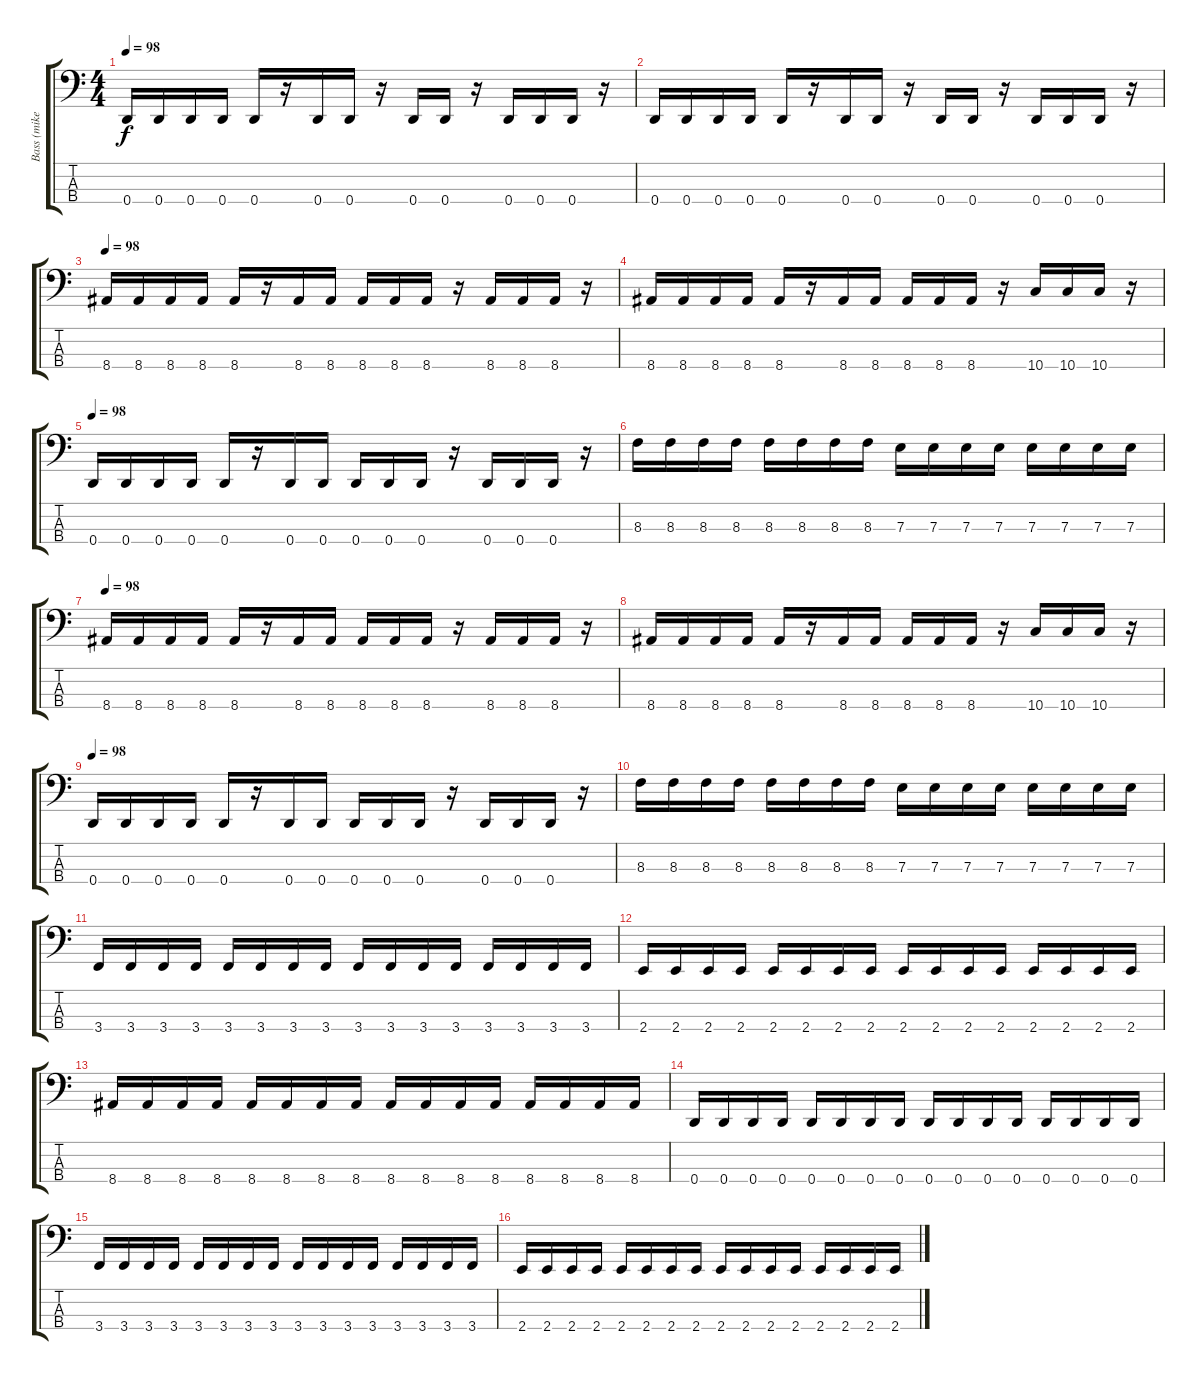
\track ("Bass (mike)" "Bass (mike") {instrument electricbassfinger}
\staff {score tabs}
\tuning (G2 D2 A1 D1) {hide}
\ts (4 4)
\tempo 98
\clef f4
\ks c
0.4.16{dy f} 0.4.16 0.4.16 0.4.16 0.4.16 r.16 0.4.16 0.4.16 r.16 0.4.16 0.4.16 r.16 0.4.16 0.4.16 0.4.16 r.16 |
0.4.16 0.4.16 0.4.16 0.4.16 0.4.16 r.16 0.4.16 0.4.16 r.16 0.4.16 0.4.16 r.16 0.4.16 0.4.16 0.4.16 r.16 |
\tempo 98
8.4.16 8.4.16 8.4.16 8.4.16 8.4.16 r.16 8.4.16 8.4.16 8.4.16 8.4.16 8.4.16 r.16 8.4.16 8.4.16 8.4.16 r.16 |
8.4.16 8.4.16 8.4.16 8.4.16 8.4.16 r.16 8.4.16 8.4.16 8.4.16 8.4.16 8.4.16 r.16 10.4.16 10.4.16 10.4.16 r.16 |
\tempo 98
0.4.16 0.4.16 0.4.16 0.4.16 0.4.16 r.16 0.4.16 0.4.16 0.4.16 0.4.16 0.4.16 r.16 0.4.16 0.4.16 0.4.16 r.16 |
8.3.16 8.3.16 8.3.16 8.3.16 8.3.16 8.3.16 8.3.16 8.3.16 7.3.16 7.3.16 7.3.16 7.3.16 7.3.16 7.3.16 7.3.16 7.3.16 |
\tempo 98
8.4.16 8.4.16 8.4.16 8.4.16 8.4.16 r.16 8.4.16 8.4.16 8.4.16 8.4.16 8.4.16 r.16 8.4.16 8.4.16 8.4.16 r.16 |
8.4.16 8.4.16 8.4.16 8.4.16 8.4.16 r.16 8.4.16 8.4.16 8.4.16 8.4.16 8.4.16 r.16 10.4.16 10.4.16 10.4.16 r.16 |
\tempo 98
0.4.16 0.4.16 0.4.16 0.4.16 0.4.16 r.16 0.4.16 0.4.16 0.4.16 0.4.16 0.4.16 r.16 0.4.16 0.4.16 0.4.16 r.16 |
8.3.16 8.3.16 8.3.16 8.3.16 8.3.16 8.3.16 8.3.16 8.3.16 7.3.16 7.3.16 7.3.16 7.3.16 7.3.16 7.3.16 7.3.16 7.3.16 |
3.4.16 3.4.16 3.4.16 3.4.16 3.4.16 3.4.16 3.4.16 3.4.16 3.4.16 3.4.16 3.4.16 3.4.16 3.4.16 3.4.16 3.4.16 3.4.16 |
2.4.16 2.4.16 2.4.16 2.4.16 2.4.16 2.4.16 2.4.16 2.4.16 2.4.16 2.4.16 2.4.16 2.4.16 2.4.16 2.4.16 2.4.16 2.4.16 |
8.4.16 8.4.16 8.4.16 8.4.16 8.4.16 8.4.16 8.4.16 8.4.16 8.4.16 8.4.16 8.4.16 8.4.16 8.4.16 8.4.16 8.4.16 8.4.16 |
0.4.16 0.4.16 0.4.16 0.4.16 0.4.16 0.4.16 0.4.16 0.4.16 0.4.16 0.4.16 0.4.16 0.4.16 0.4.16 0.4.16 0.4.16 0.4.16 |
3.4.16 3.4.16 3.4.16 3.4.16 3.4.16 3.4.16 3.4.16 3.4.16 3.4.16 3.4.16 3.4.16 3.4.16 3.4.16 3.4.16 3.4.16 3.4.16 |
2.4.16 2.4.16 2.4.16 2.4.16 2.4.16 2.4.16 2.4.16 2.4.16 2.4.16 2.4.16 2.4.16 2.4.16 2.4.16 2.4.16 2.4.16 2.4.16
